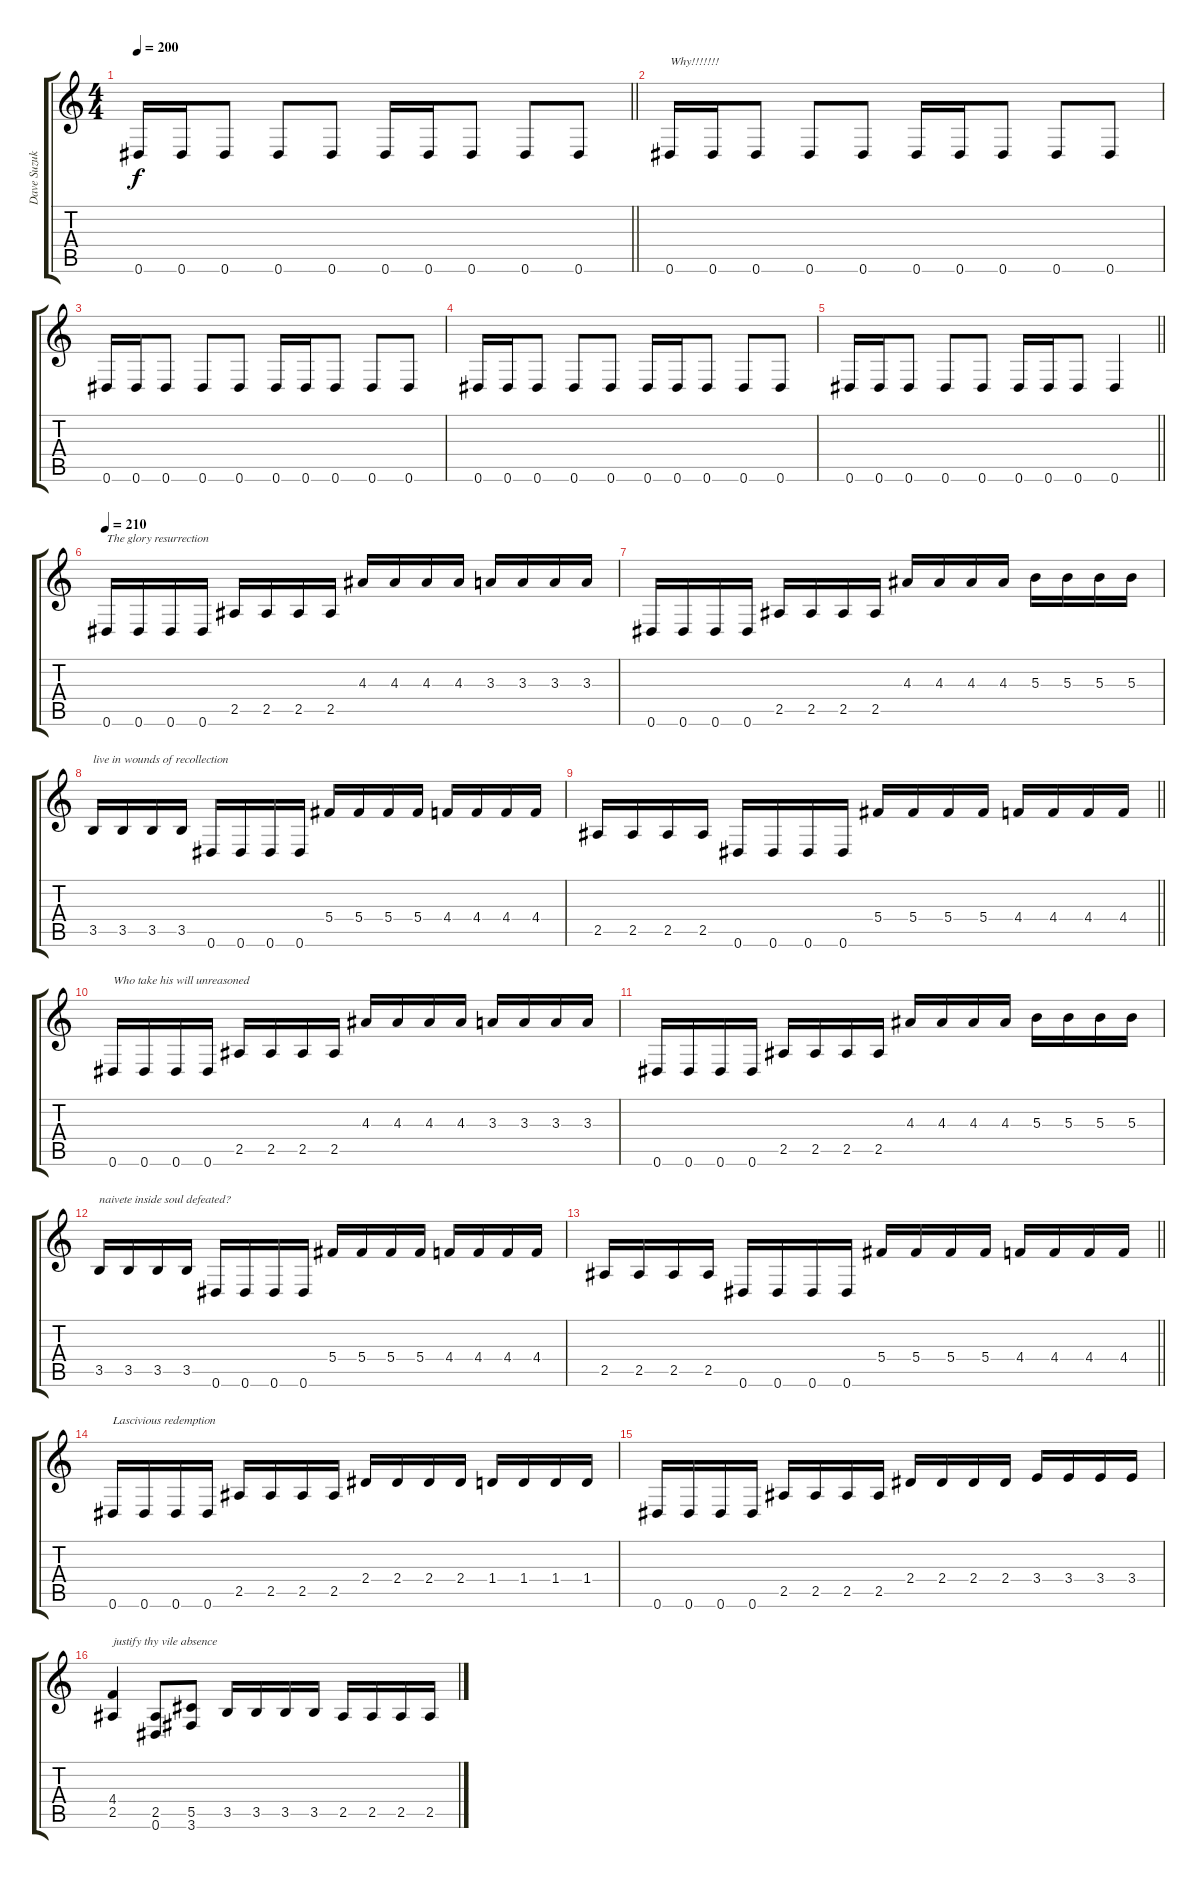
\track ("Dave Suzuki" "Dave Suzuk") {instrument distortionguitar}
\staff {score tabs}
\tuning (Eb4 Bb3 Gb3 Db3 Ab2 Eb2) {hide}
\ts (4 4)
\tempo 200
\clef g2
\barLineRight lightlight
\ks c
0.6.16{dy f} 0.6.16 0.6.8 0.6.8 0.6.8 0.6.16 0.6.16 0.6.8 0.6.8 0.6.8 |
0.6.16{txt "Why!!!!!!!"} 0.6.16 0.6.8 0.6.8 0.6.8 0.6.16 0.6.16 0.6.8 0.6.8 0.6.8 |
0.6.16 0.6.16 0.6.8 0.6.8 0.6.8 0.6.16 0.6.16 0.6.8 0.6.8 0.6.8 |
0.6.16 0.6.16 0.6.8 0.6.8 0.6.8 0.6.16 0.6.16 0.6.8 0.6.8 0.6.8 |
\barLineRight lightlight
0.6.16 0.6.16 0.6.8 0.6.8 0.6.8 0.6.16 0.6.16 0.6.8 0.6.4 |
\tempo 210
0.6.16{txt "The glory resurrection"} 0.6.16 0.6.16 0.6.16 2.5.16 2.5.16 2.5.16 2.5.16 4.3.16 4.3.16 4.3.16 4.3.16 3.3.16 3.3.16 3.3.16 3.3.16 |
0.6.16 0.6.16 0.6.16 0.6.16 2.5.16 2.5.16 2.5.16 2.5.16 4.3.16 4.3.16 4.3.16 4.3.16 5.3.16 5.3.16 5.3.16 5.3.16 |
3.5.16{txt "live in wounds of recollection"} 3.5.16 3.5.16 3.5.16 0.6.16 0.6.16 0.6.16 0.6.16 5.4.16 5.4.16 5.4.16 5.4.16 4.4.16 4.4.16 4.4.16 4.4.16 |
\barLineRight lightlight
2.5.16 2.5.16 2.5.16 2.5.16 0.6.16 0.6.16 0.6.16 0.6.16 5.4.16 5.4.16 5.4.16 5.4.16 4.4.16 4.4.16 4.4.16 4.4.16 |
0.6.16{txt "Who take his will unreasoned"} 0.6.16 0.6.16 0.6.16 2.5.16 2.5.16 2.5.16 2.5.16 4.3.16 4.3.16 4.3.16 4.3.16 3.3.16 3.3.16 3.3.16 3.3.16 |
0.6.16 0.6.16 0.6.16 0.6.16 2.5.16 2.5.16 2.5.16 2.5.16 4.3.16 4.3.16 4.3.16 4.3.16 5.3.16 5.3.16 5.3.16 5.3.16 |
3.5.16{txt "naivete inside soul defeated?"} 3.5.16 3.5.16 3.5.16 0.6.16 0.6.16 0.6.16 0.6.16 5.4.16 5.4.16 5.4.16 5.4.16 4.4.16 4.4.16 4.4.16 4.4.16 |
\barLineRight lightlight
2.5.16 2.5.16 2.5.16 2.5.16 0.6.16 0.6.16 0.6.16 0.6.16 5.4.16 5.4.16 5.4.16 5.4.16 4.4.16 4.4.16 4.4.16 4.4.16 |
0.6.16{txt "Lascivious redemption"} 0.6.16 0.6.16 0.6.16 2.5.16 2.5.16 2.5.16 2.5.16 2.4.16 2.4.16 2.4.16 2.4.16 1.4.16 1.4.16 1.4.16 1.4.16 |
0.6.16 0.6.16 0.6.16 0.6.16 2.5.16 2.5.16 2.5.16 2.5.16 2.4.16 2.4.16 2.4.16 2.4.16 3.4.16 3.4.16 3.4.16 3.4.16 |
(4.4 2.5).4{txt "justify thy vile absence"} (2.5 0.6).8 (5.5 3.6).8 3.5.16 3.5.16 3.5.16 3.5.16 2.5.16 2.5.16 2.5.16 2.5.16
